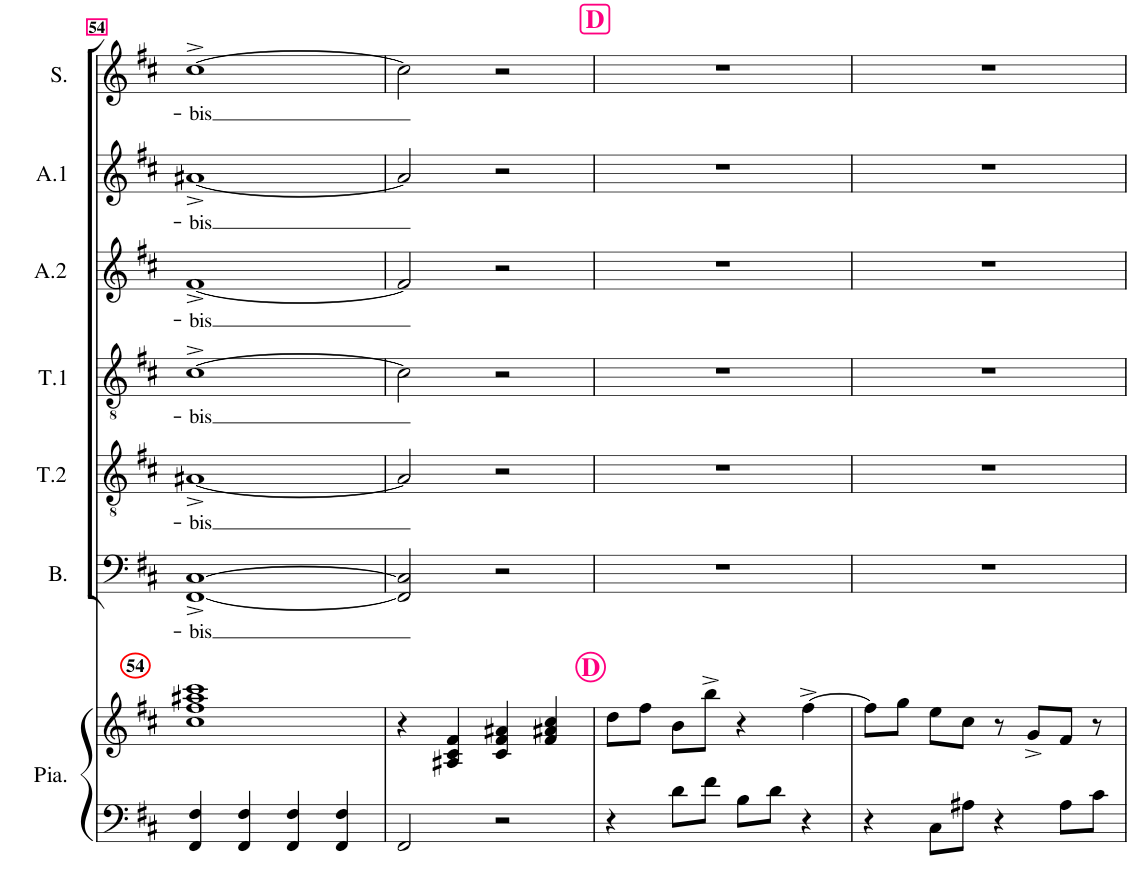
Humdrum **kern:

**kern	**kern	**kern	**text	**kern	**text	**kern	**text	**kern	**text	**kern	**text	**kern	**text
*part7	*part7	*part6	*part6	*part5	*part5	*part4	*part4	*part3	*part3	*part2	*part2	*part1	*part1
*staff8	*staff7	*staff6	*staff6	*staff5	*staff5	*staff4	*staff4	*staff3	*staff3	*staff2	*staff2	*staff1	*staff1
*I"Piano	*	*I"Basse	*	*I"Ténor 2	*	*I"Ténor 1	*	*I"Alto 2	*	*I"Alto 1	*	*I"Soprano	*
*I'Pia.	*	*I'B.	*	*I'T.2	*	*I'T.1	*	*I'A.2	*	*I'A.1	*	*I'S.	*
!!LO:PB:g=z
*clefF4	*clefG2	*clefF4	*	*clefGv2	*	*clefGv2	*	*clefG2	*	*clefG2	*	*clefG2	*
*k[f#c#]	*k[f#c#]	*k[f#c#]	*	*k[f#c#]	*	*k[f#c#]	*	*k[f#c#]	*	*k[f#c#]	*	*k[f#c#]	*
*M4/4	*M4/4	*M4/4	*	*M4/4	*	*M4/4	*	*M4/4	*	*M4/4	*	*M4/4	*
=54	=54	=54	=54	=54	=54	=54	=54	=54	=54	=54	=54	=54	=54
!	!LO:TX:a:B:t=54	!	!	!	!	!	!	!	!	!	!	!	!
!	!	!	!LO:LY:b	!	!LO:LY:b	!	!LO:LY:b	!	!LO:LY:b	!	!LO:LY:b	!	!LO:LY:b
4FF#/ 4F#/	1cc# 1ff# 1aa#X 1ccc#	[1FF#^ [1C#^	-bis	[1A#X^	-bis	[1c#^	-bis	[1f#^	-bis	[1a#X^	-bis	[1cc#^	-bis
4FF#/ 4F#/	.	.	.	.	.	.	.	.	.	.	.	.	.
4FF#/ 4F#/	.	.	.	.	.	.	.	.	.	.	.	.	.
4FF#/ 4F#/	.	.	.	.	.	.	.	.	.	.	.	.	.
=55	=55	=55	=55	=55	=55	=55	=55	=55	=55	=55	=55	=55	=55
2FF#/	4r	2FF#/] 2C#/]	.	2A#/]	.	2c#\]	.	2f#/]	.	2a#/]	.	2cc#\]	.
.	4A#X/ 4c#/ 4f#/	.	.	.	.	.	.	.	.	.	.	.	.
2r	4c#/ 4f#/ 4a#X/	2r	.	2r	.	2r	.	2r	.	2r	.	2r	.
.	4f#/ 4a#X/ 4cc#/	.	.	.	.	.	.	.	.	.	.	.	.
=56	=56	=56	=56	=56	=56	=56	=56	=56	=56	=56	=56	=56	=56
!	!LO:TX:a:B:color=#FF007F:t=D	!	!	!	!	!	!	!	!	!	!	!	!
4r	8dd\L	1r	.	1r	.	1r	.	1r	.	1r	.	1r	.
.	8ff#\J	.	.	.	.	.	.	.	.	.	.	.	.
8d\L	8b\L	.	.	.	.	.	.	.	.	.	.	.	.
8f#\J	8bb^\J	.	.	.	.	.	.	.	.	.	.	.	.
8B\L	4r	.	.	.	.	.	.	.	.	.	.	.	.
8d\J	.	.	.	.	.	.	.	.	.	.	.	.	.
4r	[4ff#^\	.	.	.	.	.	.	.	.	.	.	.	.
=57	=57	=57	=57	=57	=57	=57	=57	=57	=57	=57	=57	=57	=57
4r	8ff#\L]	1r	.	1r	.	1r	.	1r	.	1r	.	1r	.
.	8gg\J	.	.	.	.	.	.	.	.	.	.	.	.
8C#\L	8ee\L	.	.	.	.	.	.	.	.	.	.	.	.
8A#X\J	8cc#\J	.	.	.	.	.	.	.	.	.	.	.	.
4r	8r	.	.	.	.	.	.	.	.	.	.	.	.
.	8g^/L	.	.	.	.	.	.	.	.	.	.	.	.
8A#\L	8f#/J	.	.	.	.	.	.	.	.	.	.	.	.
8c#\J	8r	.	.	.	.	.	.	.	.	.	.	.	.
=	=	=	=	=	=	=	=	=	=	=	=	=	=
*-	*-	*-	*-	*-	*-	*-	*-	*-	*-	*-	*-	*-	*-
